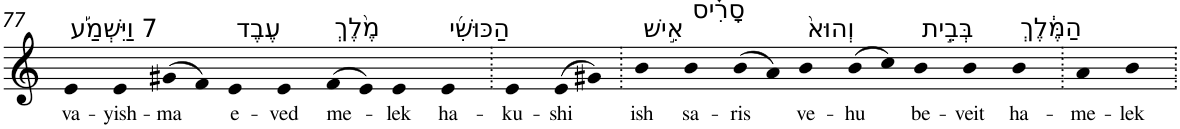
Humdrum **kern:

**kern	**text
*part1	*part1
*staff1	*staff1
*I"Piano	*
*I'Pno	*
!!LO:PB:g=z
*clefG2	*
*k[]	*
=77	=77
!LO:TX:a:t=7 וַיִּשְׁמַ֡ע	!
!	!LO:LY:b
4e	va-
!	!LO:LY:b
4e	-yish-
!	!LO:LY:b
(>8g#X	-ma
8f)	.
!LO:TX:a:t=עֶבֶד	!
!	!LO:LY:b
4e	e-
!	!LO:LY:b
4e	-ved
!LO:TX:a:t=מֶ֨לֶךְ	!
!	!LO:LY:b
(>8f	me-
8e)	.
!	!LO:LY:b
4e	-lek
!LO:TX:a:t=הַכּוּשִׁ֜י	!
!	!LO:LY:b
4e	ha-
=78.	=78.
!	!LO:LY:b
4e	-ku-
!	!LO:LY:b
(>8e	-shi
8g#X)	.
=79.	=79.
!LO:TX:a:t=אִ֣ישׁ	!
!	!LO:LY:b
4b	ish
!LO:TX:a:t=סָרִ֗יס	!
!	!LO:LY:b
4b	sa-
!	!LO:LY:b
(>8b	-ris
8a)	.
!LO:TX:a:t=וְהוּא֙	!
!	!LO:LY:b
4b	ve-
!	!LO:LY:b
(>8b	-hu
8cc)	.
!LO:TX:a:t=בְּבֵ֣ית	!
!	!LO:LY:b
4b	be-
!	!LO:LY:b
4b	-veit
!LO:TX:a:t=הַמֶּ֔לֶךְ	!
!	!LO:LY:b
4b	ha-
=80.	=80.
!	!LO:LY:b
4a	-me-
!	!LO:LY:b
4b	-lek
=.	=.
*-	*-
